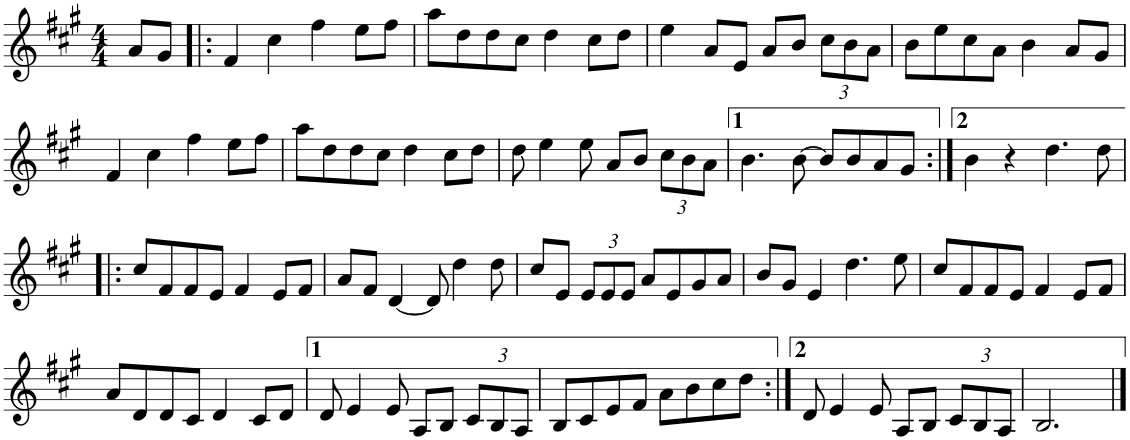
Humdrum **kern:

**kern
*part1
*staff1
*I"Piano
*I'Pno
*clefG2
*k[f#c#g#]
*f#:
*M4/4
=1
8a/L
8g#/J
=2!|:
4f#/
4cc#\
4ff#\
8ee\L
8ff#\J
=3
8aa\L
8dd\
8dd\
8cc#\J
4dd\
8cc#\L
8dd\J
=4
4ee\
8a/L
8e/J
8a/L
8b/J
*Xbrackettup
12cc#\L
12b\
12a\J
=5
8b\L
8ee\
8cc#\
8a\J
4b\
8a/L
8g#/J
!!LO:LB:g=z
=6
4f#/
4cc#\
4ff#\
8ee\L
8ff#\J
=7
8aa\L
8dd\
8dd\
8cc#\J
4dd\
8cc#\L
8dd\J
=8
8dd\
4ee\
8ee\
8a/L
8b/J
12cc#\L
12b\
12a\J
=9
4.b\
[8b\
8b/L]
8b/
8a/
8g#/J
=10:|!
4b\
4r
4.dd\
8dd\
!!LO:LB:g=z
=11!|:
8cc#/L
8f#/
8f#/
8e/J
4f#/
8e/L
8f#/J
=12
8a/L
8f#/J
[4d/
8d/]
4dd\
8dd\
=13
8cc#/L
8e/J
12e/L
12e/
12e/J
8a/L
8e/
8g#/
8a/J
=14
8b/L
8g#/J
4e/
4.dd\
8ee\
=15
8cc#/L
8f#/
8f#/
8e/J
4f#/
8e/L
8f#/J
!!LO:LB:g=z
=16
8a/L
8d/
8d/
8c#/J
4d/
8c#/L
8d/J
=17
8d/
4e/
8e/
8A/L
8B/J
12c#/L
12B/
12A/J
=18
8B/L
8c#/
8e/
8f#/J
8a\L
8b\
8cc#\
8dd\J
=19:|!
8d/
4e/
8e/
8A/L
8B/J
12c#/L
12B/
12A/J
=20
2.B/
==
*-
